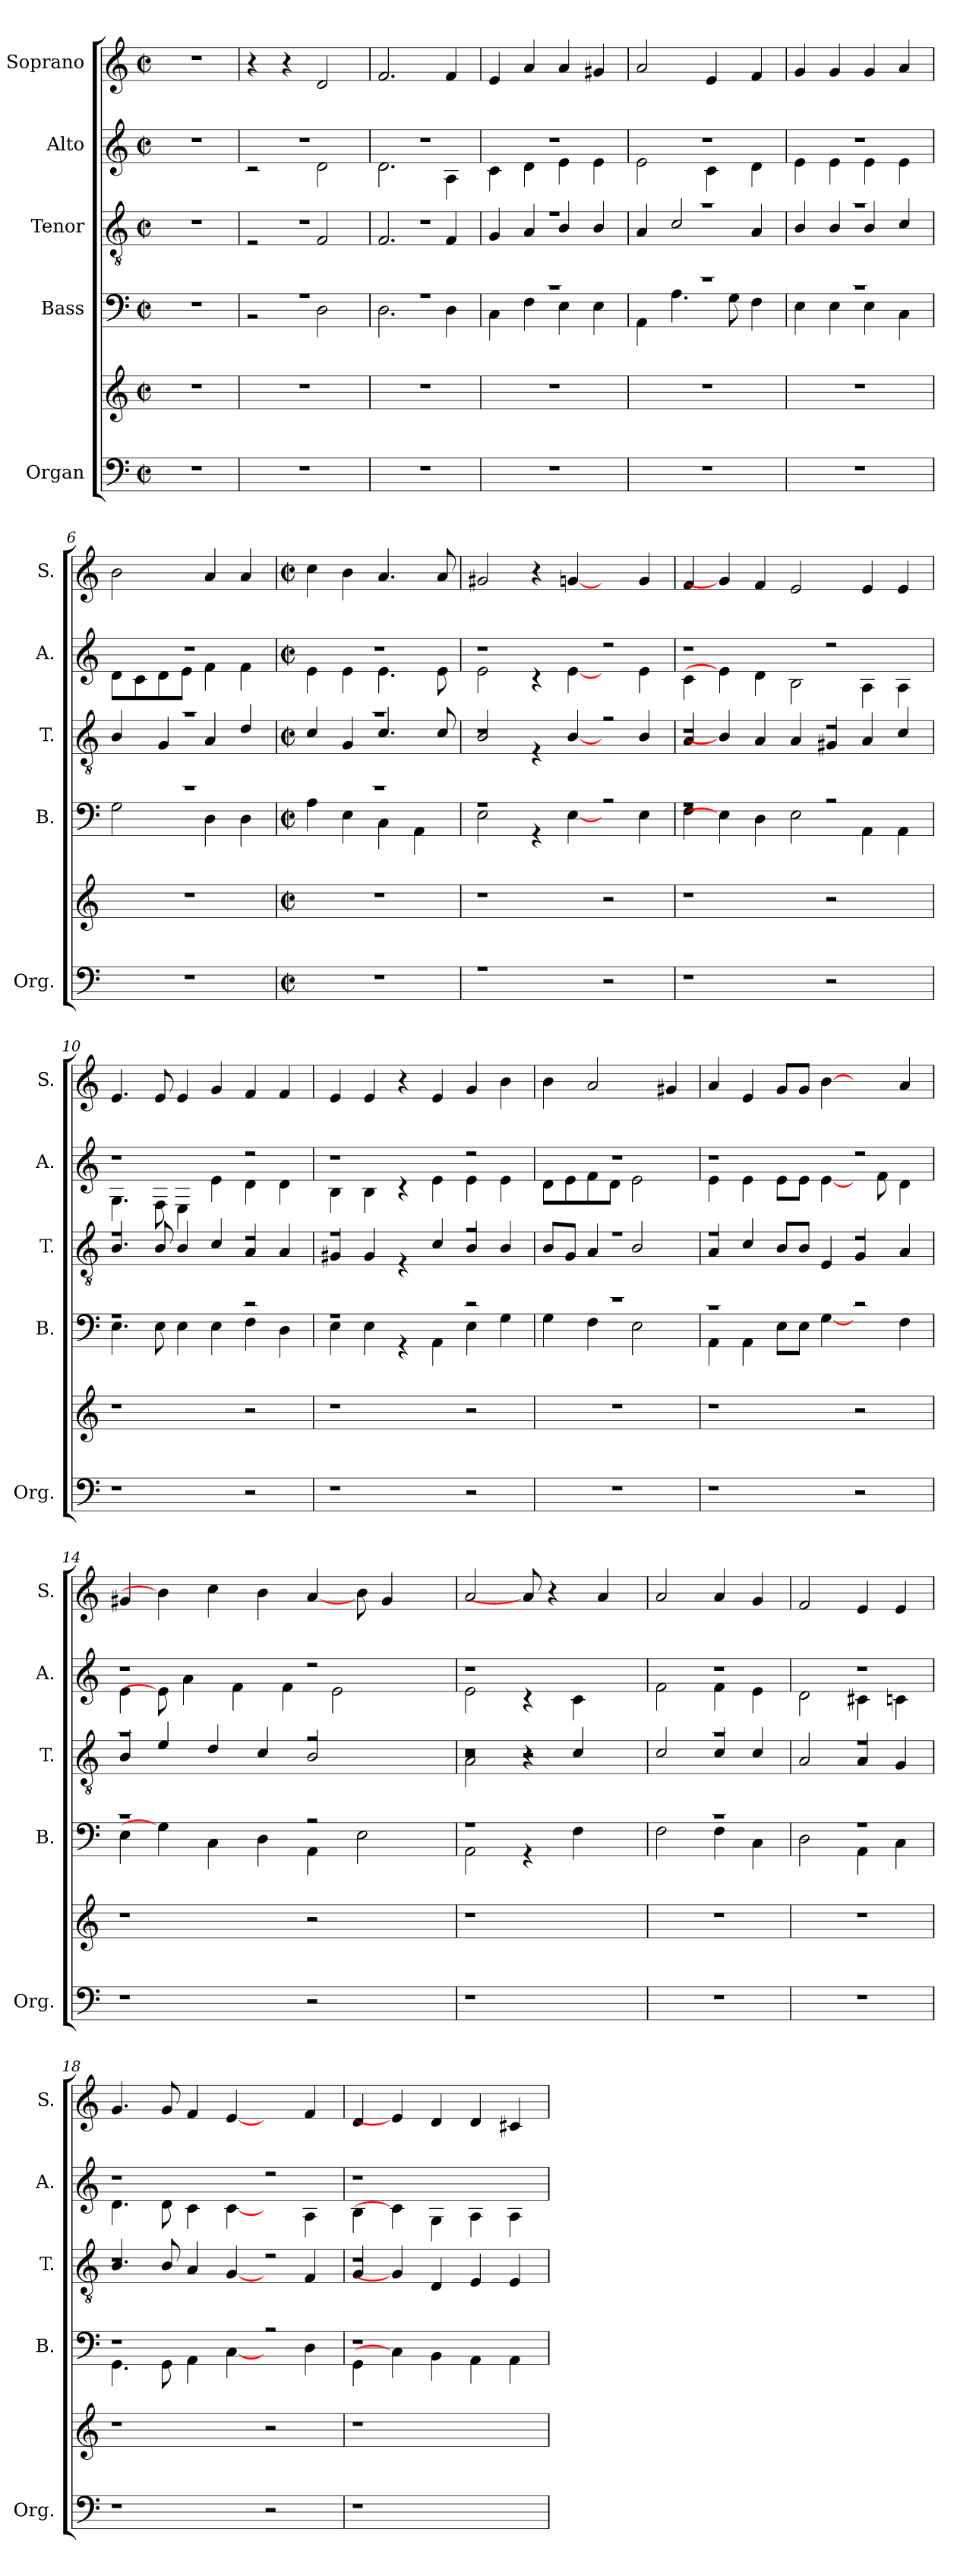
**kern	**kern	**kern	**kern	**kern	**kern
*part5	*part5	*part4	*part3	*part2	*part1
*staff6	*staff5	*staff4	*staff3	*staff2	*staff1
*I"Organ	*	*I"Bass	*I"Tenor	*I"Alto	*I"Soprano
*I'Org.	*	*I'B.	*I'T.	*I'A.	*I'S.
*clefF4	*clefG2	*clefF4	*clefGv2	*clefG2	*clefG2
*k[]	*k[]	*k[]	*k[]	*k[]	*k[]
*M2/2	*M2/2	*M2/2	*M2/2	*M2/2	*M2/2
*met(c|)	*met(c|)	*met(c|)	*met(c|)	*met(c|)	*met(c|)
=	=	=	=	=	=
1r	1r	1r	1r	1r	1r
=1	=1	=1	=1	=1	=1
*	*	*^	*^	*^	*
1r	1r	1r	2r	1r	2r	1r	2r	4r
.	.	.	.	.	.	.	.	4r
.	.	.	2D\	.	2F/	.	2d\	2d/
=2	=2	=2	=2	=2	=2	=2	=2	=2
1r	1r	1r	2.D\	1r	2.F/	1r	2.d\	2.f/
.	.	.	4D\	.	4F/	.	4A\	4f/
=3	=3	=3	=3	=3	=3	=3	=3	=3
1r	1r	1r	4C\	1r	4G/	1r	4c\	4e/
.	.	.	4F\	.	4A/	.	4d\	4a/
.	.	.	4E\	.	4B/	.	4e\	4a/
.	.	.	4E\	.	4B/	.	4e\	4g#X/
=4	=4	=4	=4	=4	=4	=4	=4	=4
1r	1r	1r	4AA\	1r	4A/	1r	2e\	2a/
.	.	.	4.A\	.	2c/	.	.	.
.	.	.	.	.	.	.	4c\	4e/
.	.	.	8G\	.	.	.	.	.
.	.	.	4F\	.	4A/	.	4d\	4f/
=5	=5	=5	=5	=5	=5	=5	=5	=5
1r	1r	1r	4E\	1r	4B/	1r	4e\	4g/
.	.	.	4E\	.	4B/	.	4e\	4g/
.	.	.	4E\	.	4B/	.	4e\	4g/
.	.	.	4C\	.	4c/	.	4e\	4a/
=6	=6	=6	=6	=6	=6	=6	=6	=6
1r	1r	1r	2G\	1r	4B/	1r	8d\L	2b\
.	.	.	.	.	.	.	8c\	.
.	.	.	.	.	4G/	.	8d\	.
.	.	.	.	.	.	.	8e\J	.
.	.	.	4D\	.	4A/	.	4f\	4a/
.	.	.	4D\	.	4d/	.	4f\	4a/
!!LO:PB:g=z
=7	=7	=7	=7	=7	=7	=7	=7	=7
*M2/2	*M2/2	*M2/2	*	*M2/2	*	*M2/2	*	*M2/2
*met(c|)	*met(c|)	*met(c|)	*	*met(c|)	*	*met(c|)	*	*met(c|)
1r	1r	1r	4A\	1r	4c/	1r	4e\	4cc\
.	.	.	4E\	.	4G/	.	4e\	4b\
.	.	.	4C\	.	4.c/	.	4.e\	4.a/
.	.	.	4AA\	.	.	.	.	.
.	.	.	.	.	8c/	.	8e\	8a/
=8	=8	=8	=8	=8	=8	=8	=8	=8
1rA	1r	1r	2E\	1r	2B/	1r	2e\	2g#X/
.	.	.	4r	.	4r	.	4r	4r
.	.	.	[4E\	.	[4B/	.	[4e\	[4gn/
2r	2r	2r	4ryy	2r	4ryy	2r	4ryy	4ryy
.	.	.	4E\	.	4B/	.	4e\	4g/
=9	=9	=9	=9	=9	=9	=9	=9	=9
1r	1r	1r	4F\	1r	4A/	1r	4c\	4f/
.	.	.	4E\]	.	4B/]	.	4e\]	4g/]
.	.	.	4D\	.	4A/	.	4d\	4f/
.	.	.	2E\	.	4A/	.	2B\	2e/
2r	2r	2r	.	2r	4G#X/	2r	.	.
.	.	.	4AA\	.	4A/	.	4A\	4e/
4ryy	4ryy	4ryy	4AA\	4ryy	4c/	4ryy	4A\	4e/
=10	=10	=10	=10	=10	=10	=10	=10	=10
1r	1r	1r	4.E\	1r	4.B/	1r	4.G\	4.e/
.	.	.	8E\	.	8B/	.	8F\	8e/
.	.	.	4E\	.	4B/	.	4E\	4e/
.	.	.	4E\	.	4c/	.	4e\	4g/
2r	2r	2r	4F\	2r	4A/	2r	4d\	4f/
.	.	.	4D\	.	4A/	.	4d\	4f/
=11	=11	=11	=11	=11	=11	=11	=11	=11
1r	1r	1r	4E\	1r	4G#X/	1r	4B\	4e/
.	.	.	4E\	.	4G#/	.	4B\	4e/
.	.	.	4r	.	4r	.	4r	4r
.	.	.	4AA\	.	4c/	.	4e\	4e/
2r	2r	2r	4E\	2r	4B/	2r	4e\	4g/
.	.	.	4G\	.	4B/	.	4e\	4b\
!!LO:LB:g=z
=12	=12	=12	=12	=12	=12	=12	=12	=12
1r	1r	1r	4G\	1r	8B/L	1r	8d\L	4b\
.	.	.	.	.	8G/J	.	8e\	.
.	.	.	4F\	.	4A/	.	8f\	2a/
.	.	.	.	.	.	.	8d\J	.
.	.	.	2E\	.	2B/	.	2e\	.
.	.	.	.	.	.	.	.	4g#X/
=13	=13	=13	=13	=13	=13	=13	=13	=13
1r	1r	1r	4AA\	1r	4A/	1r	4e\	4a/
.	.	.	4AA\	.	4c/	.	4e\	4e/
.	.	.	8E\L	.	8B/L	.	8e\L	8g/L
.	.	.	8E\J	.	8B/J	.	8e\J	8g/J
.	.	.	[4G\	.	4E/	.	[4e\	[4b\
2r	2r	2r	4ryy	2r	4G/	2r	8ryy	4ryy
.	.	.	.	.	.	.	8f\	.
.	.	.	4F\	.	4A/	.	4d\	4a/
=14	=14	=14	=14	=14	=14	=14	=14	=14
1r	1r	1r	4E\	1r	4B/	1r	4e\	4g#X/
.	.	.	4G\]	.	4e/	.	8e\]	4b\]
.	.	.	.	.	.	.	4a\	.
.	.	.	4C\	.	4d/	.	.	4cc\
.	.	.	.	.	.	.	4f\	.
.	.	.	4D\	.	4c/	.	.	4b\
.	.	.	.	.	.	.	4f\	.
2r	2r	2r	4AA\	2r	2B/	2r	.	[4a/
.	.	.	.	.	.	.	2e\	.
.	.	.	2E\	.	.	.	.	8b\
.	.	.	.	.	.	.	.	4g#/
4ryy	4ryy	4ryy	.	4ryy	4ryy	8ryy	.	.
.	.	.	.	.	.	8ryy	8ryy	8ryy
=15	=15	=15	=15	=15	=15	=15	=15	=15
*	*	*	*	*	*^	*	*	*
1r	1r	1r	2AA\	1r	2r	2A\	1r	2e\	2a/
.	.	.	4r	.	4r	2r	.	4r	8a/]
.	.	.	.	.	.	.	.	.	4r
.	.	.	4F\	.	4c/	.	.	4c\	.
.	.	.	.	.	.	.	.	.	4a/
8ryy	8ryy	8ryy	8ryy	8ryy	8ryy	8ryy	8ryy	8ryy	.
*	*	*	*	*	*v	*v	*	*	*
=16	=16	=16	=16	=16	=16	=16	=16	=16
1r	1r	1r	2F\	1r	2c/	1r	2f\	2a/
.	.	.	4F\	.	4c/	.	4f\	4a/
.	.	.	4C\	.	4c/	.	4e\	4g/
=17	=17	=17	=17	=17	=17	=17	=17	=17
1r	1r	1r	2D\	1r	2A/	1r	2d\	2f/
.	.	.	4AA\	.	4A/	.	4c#X\	4e/
.	.	.	4C\	.	4G/	.	4cn\	4e/
!!LO:PB:g=z
=18	=18	=18	=18	=18	=18	=18	=18	=18
1r	1r	1r	4.GG\	1r	4.B/	1r	4.d\	4.g/
.	.	.	8GG\	.	8B/	.	8d\	8g/
.	.	.	4AA\	.	4A/	.	4c\	4f/
.	.	.	[4C\	.	[4G/	.	[4c\	[4e/
2r	2r	2r	4ryy	2r	4ryy	2r	4ryy	4ryy
.	.	.	4D\	.	4F/	.	4A\	4f/
=19	=19	=19	=19	=19	=19	=19	=19	=19
1r	1r	1r	4GG\	1r	4G/	1r	4B\	4d/
.	.	.	4C\]	.	4G/]	.	4c\]	4e/]
.	.	.	4BB\	.	4D/	.	4G\	4d/
.	.	.	4AA\	.	4E/	.	4A\	4d/
4ryy	4ryy	4ryy	4AA\	4ryy	4E/	4ryy	4A\	4c#X/
*	*	*v	*v	*	*	*v	*v	*
*	*	*	*v	*v	*	*
=	=	=	=	=	=
*-	*-	*-	*-	*-	*-
